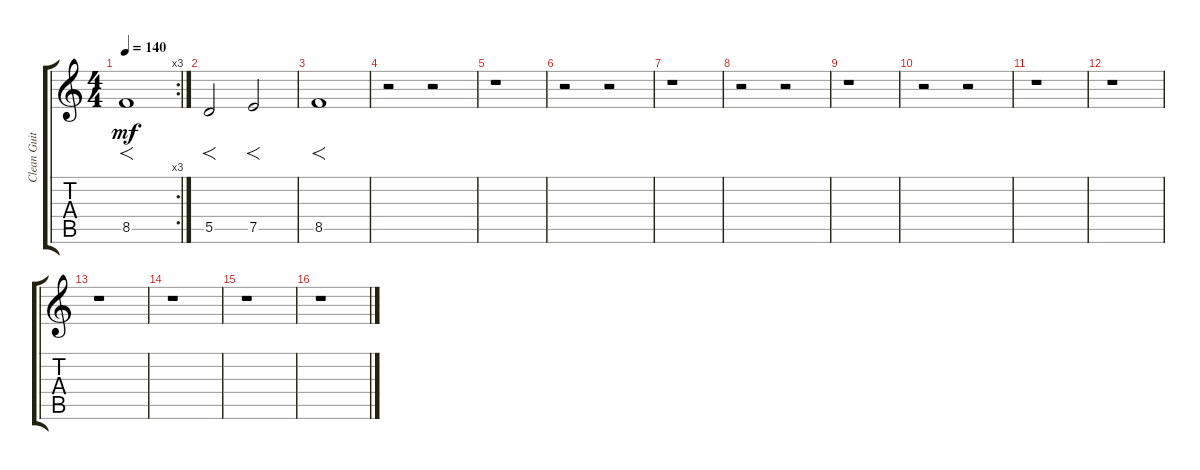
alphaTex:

\track ("Clean Guitar 2" "Clean Guit") {instrument electricguitarclean}
\staff {score tabs}
\tuning (E4 B3 G3 D3 A2 E2) {hide}
\rc 3
\ts (4 4)
\tempo 140
\clef g2
\ks c
8.5.1{f dy mf} |
5.5.2{f} 7.5.2{f} |
8.5.1{f} |
r.2 r.2 |
r.1 |
r.2 r.2 |
r.1 |
r.2 r.2 |
r.1 |
r.2 r.2 |
r.1 |
r.1 |
r.1 |
r.1 |
r.1 |
r.1
